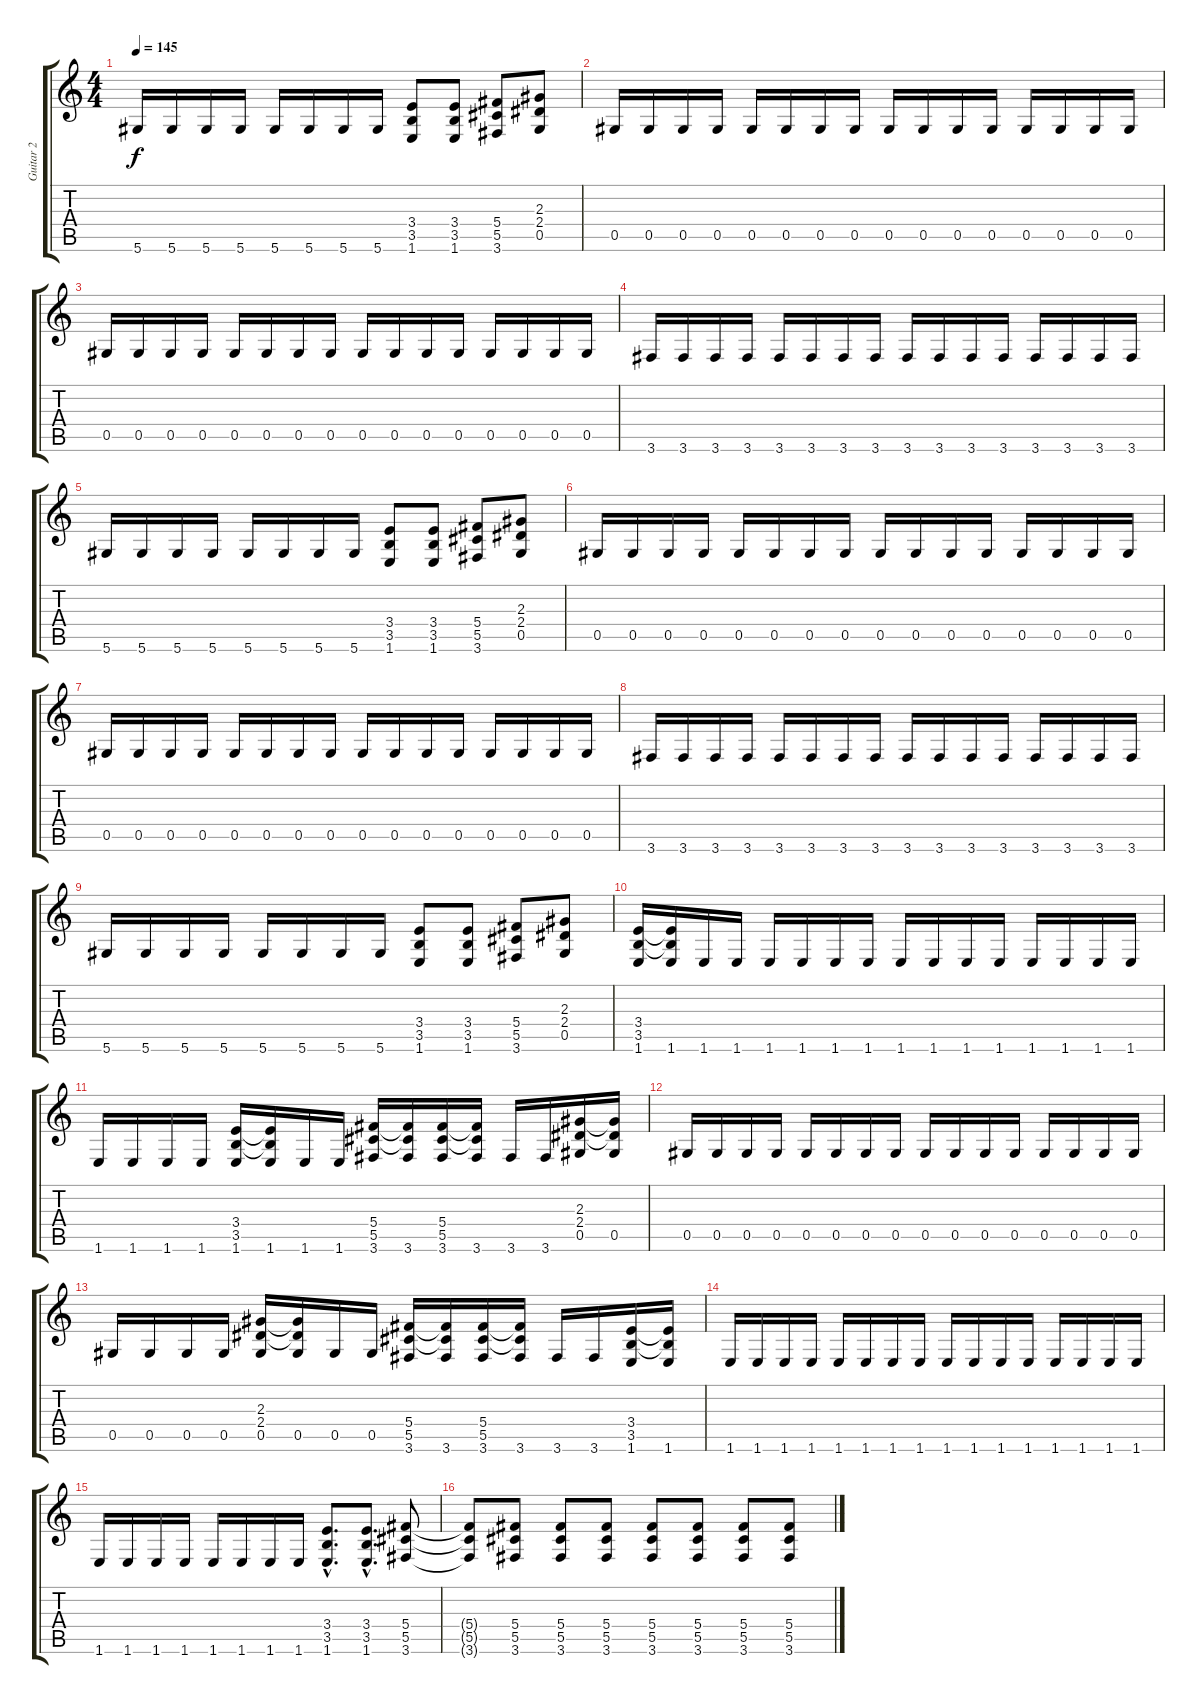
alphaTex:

\track ("Guitar 2" "Guitar 2") {instrument distortionguitar}
\staff {score tabs}
\tuning (Eb4 Bb3 Gb3 Db3 Ab2 Eb2) {hide}
\ts (4 4)
\tempo 145
\clef g2
\ks c
5.6.16{dy f} 5.6.16 5.6.16 5.6.16 5.6.16 5.6.16 5.6.16 5.6.16 (3.4 3.5 1.6).8 (3.4 3.5 1.6).8 (5.4 5.5 3.6).8 (2.3 2.4 0.5).8 |
0.5.16 0.5.16 0.5.16 0.5.16 0.5.16 0.5.16 0.5.16 0.5.16 0.5.16 0.5.16 0.5.16 0.5.16 0.5.16 0.5.16 0.5.16 0.5.16 |
0.5.16 0.5.16 0.5.16 0.5.16 0.5.16 0.5.16 0.5.16 0.5.16 0.5.16 0.5.16 0.5.16 0.5.16 0.5.16 0.5.16 0.5.16 0.5.16 |
3.6.16 3.6.16 3.6.16 3.6.16 3.6.16 3.6.16 3.6.16 3.6.16 3.6.16 3.6.16 3.6.16 3.6.16 3.6.16 3.6.16 3.6.16 3.6.16 |
5.6.16 5.6.16 5.6.16 5.6.16 5.6.16 5.6.16 5.6.16 5.6.16 (3.4 3.5 1.6).8 (3.4 3.5 1.6).8 (5.4 5.5 3.6).8 (2.3 2.4 0.5).8 |
0.5.16 0.5.16 0.5.16 0.5.16 0.5.16 0.5.16 0.5.16 0.5.16 0.5.16 0.5.16 0.5.16 0.5.16 0.5.16 0.5.16 0.5.16 0.5.16 |
0.5.16 0.5.16 0.5.16 0.5.16 0.5.16 0.5.16 0.5.16 0.5.16 0.5.16 0.5.16 0.5.16 0.5.16 0.5.16 0.5.16 0.5.16 0.5.16 |
3.6.16 3.6.16 3.6.16 3.6.16 3.6.16 3.6.16 3.6.16 3.6.16 3.6.16 3.6.16 3.6.16 3.6.16 3.6.16 3.6.16 3.6.16 3.6.16 |
5.6.16 5.6.16 5.6.16 5.6.16 5.6.16 5.6.16 5.6.16 5.6.16 (3.4 3.5 1.6).8 (3.4 3.5 1.6).8 (5.4 5.5 3.6).8 (2.3 2.4 0.5).8 |
(3.4 3.5 1.6).16 (3.4{t} 3.5{t} 1.6).16 1.6.16 1.6.16 1.6.16 1.6.16 1.6.16 1.6.16 1.6.16 1.6.16 1.6.16 1.6.16 1.6.16 1.6.16 1.6.16 1.6.16 |
1.6.16 1.6.16 1.6.16 1.6.16 (3.4 3.5 1.6).16 (3.4{t} 3.5{t} 1.6).16 1.6.16 1.6.16 (5.4 5.5 3.6).16 (5.4{t} 5.5{t} 3.6).16 (5.4 5.5 3.6).16 (5.4{t} 5.5{t} 3.6).16 3.6.16 3.6.16 (2.3 2.4 0.5).16 (2.3{t} 2.4{t} 0.5).16 |
0.5.16 0.5.16 0.5.16 0.5.16 0.5.16 0.5.16 0.5.16 0.5.16 0.5.16 0.5.16 0.5.16 0.5.16 0.5.16 0.5.16 0.5.16 0.5.16 |
0.5.16 0.5.16 0.5.16 0.5.16 (2.3 2.4 0.5).16 (2.3{t} 2.4{t} 0.5).16 0.5.16 0.5.16 (5.4 5.5 3.6).16 (5.4{t} 5.5{t} 3.6).16 (5.4 5.5 3.6).16 (5.4{t} 5.5{t} 3.6).16 3.6.16 3.6.16 (3.4 3.5 1.6).16 (3.4{t} 3.5{t} 1.6).16 |
1.6.16 1.6.16 1.6.16 1.6.16 1.6.16 1.6.16 1.6.16 1.6.16 1.6.16 1.6.16 1.6.16 1.6.16 1.6.16 1.6.16 1.6.16 1.6.16 |
1.6.16 1.6.16 1.6.16 1.6.16 1.6.16 1.6.16 1.6.16 1.6.16 (3.4{hac} 3.5{hac} 1.6{hac}).8{d} (3.4{hac} 3.5{hac} 1.6{hac}).8{d} (5.4 5.5 3.6).8 |
(5.4{t} 5.5{t} 3.6{t}).8 (5.4 5.5 3.6).8 (5.4 5.5 3.6).8 (5.4 5.5 3.6).8 (5.4 5.5 3.6).8 (5.4 5.5 3.6).8 (5.4 5.5 3.6).8 (5.4 5.5 3.6).8
